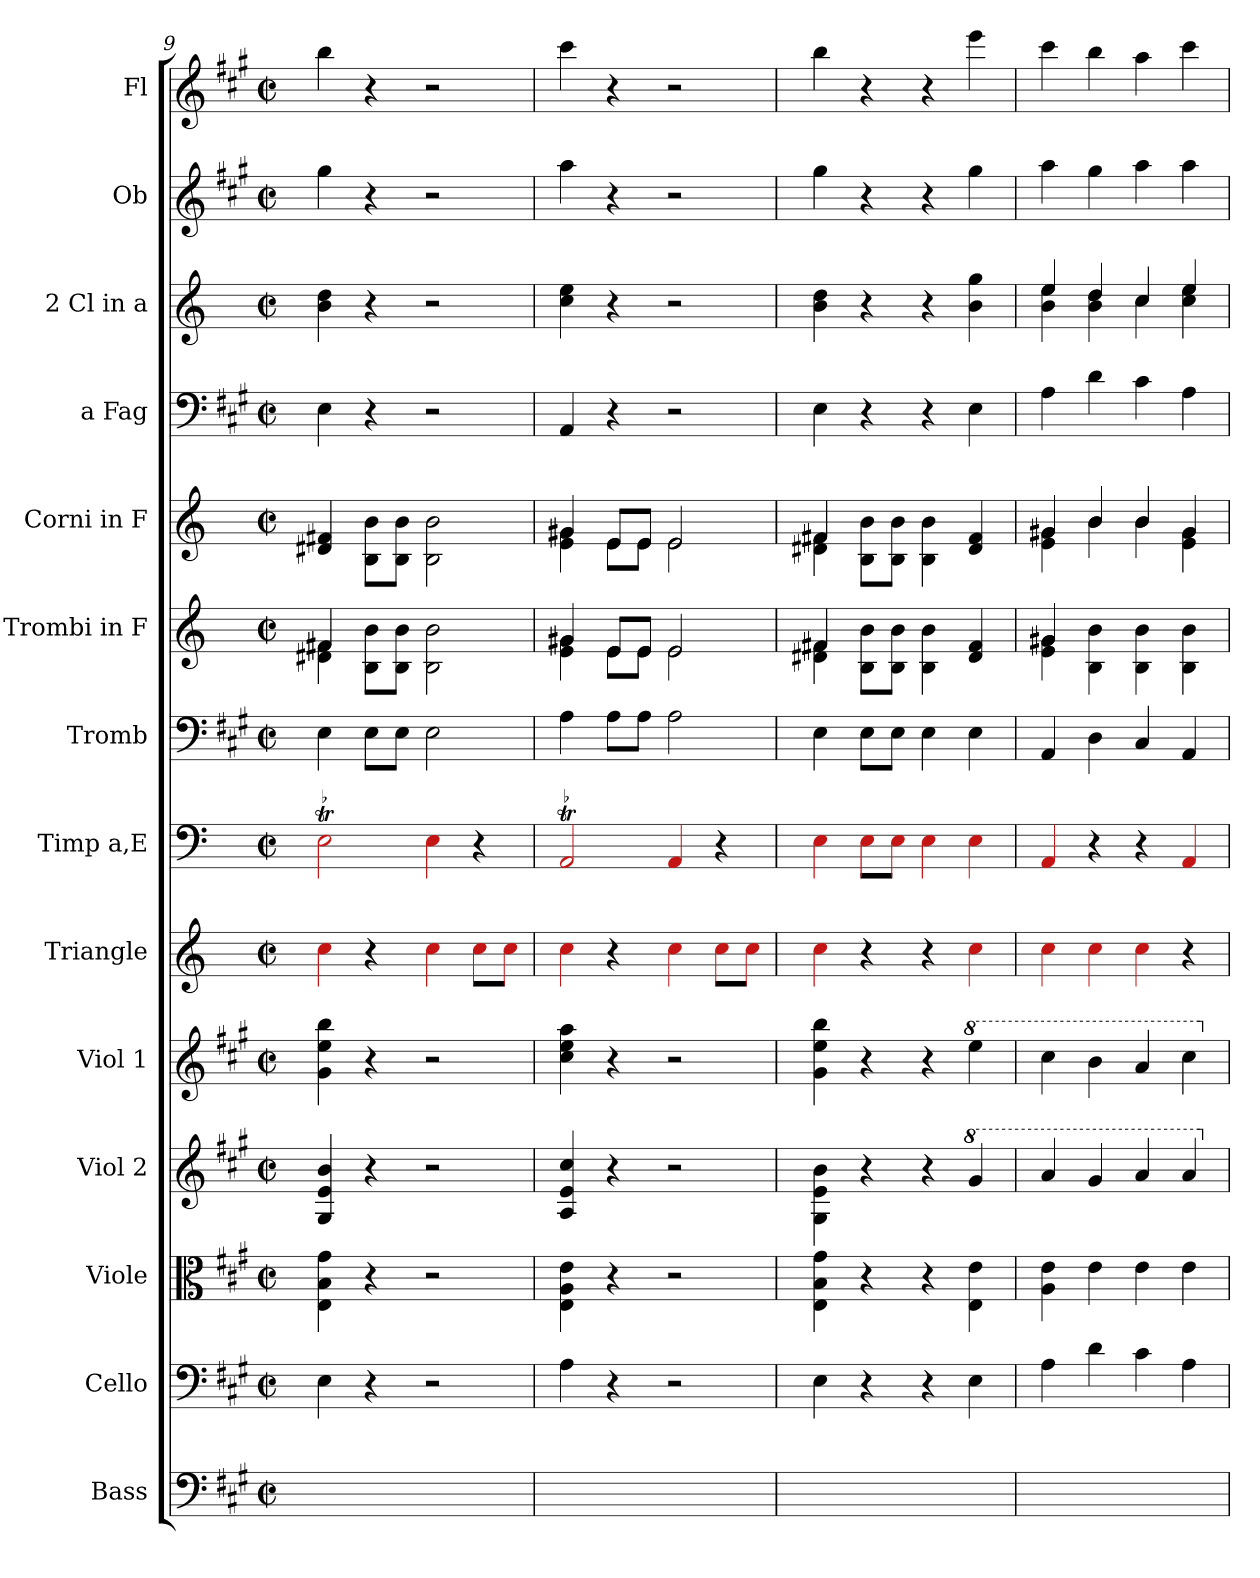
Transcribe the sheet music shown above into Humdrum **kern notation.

**kern	**kern	**kern	**kern	**kern	**kern	**kern	**kern	**kern	**kern	**kern	**kern	**kern	**kern
*part14	*part13	*part12	*part11	*part10	*part9	*part8	*part7	*part6	*part5	*part4	*part3	*part2	*part1
*staff14	*staff13	*staff12	*staff11	*staff10	*staff9	*staff8	*staff7	*staff6	*staff5	*staff4	*staff3	*staff2	*staff1
*I"Bass	*I"Cello	*I"Viole	*I"Viol 2	*I"Viol 1	*I"Triangle	*I"Timp a,E	*I"Tromb	*I"Trombi in F	*I"Corni in F	*I"a Fag	*I"2 Cl in a	*I"Ob	*I"Fl
*	*	*I'vle	*I'vl 2	*I'vl 1	*	*I'timp	*I'trb	*I'tr in F	*I'cor in F	*I'fag	*I'cl in A	*I'ob	*I'fl
*clefF4	*clefF4	*clefC3	*clefG2	*clefG2	*clefG2	*clefF4	*clefF4	*clefG2	*clefG2	*clefF4	*clefG2	*clefG2	*clefG2
*	*	*	*	*	*	*	*	*ITrd-3c-5	*ITrd4c7	*	*ITrd2c3	*	*
*k[f#c#g#]	*k[f#c#g#]	*k[f#c#g#]	*k[f#c#g#]	*k[f#c#g#]	*k[]	*k[]	*k[f#c#g#]	*k[b-]	*k[b-]	*k[f#c#g#]	*k[f#c#g#]	*k[f#c#g#]	*k[f#c#g#]
*A:	*A:	*A:	*A:	*A:	*	*	*A:	*	*	*A:	*A:	*A:	*A:
*M2/2	*M2/2	*M2/2	*M2/2	*M2/2	*M2/2	*M2/2	*M2/2	*M2/2	*M2/2	*M2/2	*M2/2	*M2/2	*M2/2
*met(c|)	*met(c|)	*met(c|)	*met(c|)	*met(c|)	*met(c|)	*met(c|)	*met(c|)	*met(c|)	*met(c|)	*met(c|)	*met(c|)	*met(c|)	*met(c|)
=9	=9	=9	=9	=9	=9	=9	=9	=9	=9	=9	=9	=9	=9
*	*	*	*	*	*	*	*	*^	*	*	*	*	*
4E\yy	4E\	4E\ 4B\ 4g#\	4G#/ 4e/ 4b/	4g#\ 4ee\ 4bb\	4Rcc\	2Rcct\	4E\	4bn/	4g#X\ 4bn\	4G#X/ 4Bn/	4E\	4g#\ 4b\	4gg#\	4bb\
4ryy	4r	4r	4r	4r	4r	.	8E\L	8e\ 8ee\L	2.ryy	8E\ 8e\L	4r	4r	4r	4r
.	.	.	.	.	.	.	8E\J	8e\ 8ee\J	.	8E\ 8e\J	.	.	.	.
2ryy	2r	2r	2r	2r	4Rcc\	4Rcc\	2E\	2e\ 2ee\	.	2E\ 2e\	2r	2r	2r	2r
.	.	.	.	.	8Rcc\L	4r	.	.	.	.	.	.	.	.
.	.	.	.	.	8Rcc\J	.	.	.	.	.	.	.	.	.
=10	=10	=10	=10	=10	=10	=10	=10	=10	=10	=10	=10	=10	=10	=10
*	*	*	*	*	*	*	*	*	*	*^	*	*	*	*
4A\yy	4A\	4E\ 4A\ 4e\	4A/ 4e/ 4cc#/	4cc#\ 4ee\ 4aa\	4Rcc\	2Rft/	4A\	4cc#X/	4a\ 4cc#X\	4c#X/	4A\ 4c#X\	4AA/	4a\ 4cc#\	4aa\	4ccc#\
4ryy	4r	4r	4r	4r	4r	.	8A\L	8a/L	8a\L	8A/L	8A\L	4r	4r	4r	4r
.	.	.	.	.	.	.	8A\J	8a/J	8a\J	8A/J	8A\J	.	.	.	.
2ryy	2r	2r	2r	2r	4Rcc\	4Rf/	2A\	2a/	2a\	2A/	2A\	2r	2r	2r	2r
.	.	.	.	.	8Rcc\L	4r	.	.	.	.	.	.	.	.	.
.	.	.	.	.	8Rcc\J	.	.	.	.	.	.	.	.	.	.
=11	=11	=11	=11	=11	=11	=11	=11	=11	=11	=11	=11	=11	=11	=11	=11
4E\yy	4E\	4E\ 4B\ 4g#\	4G#\ 4e\ 4b\	4g#\ 4ee\ 4bb\	4Rcc\	4Rcc\	4E\	4bn/	4g#X\ 4bn\	4Bn/	4G#X\ 4Bn\	4E\	4g#\ 4b\	4gg#\	4bb\
4ryy	4r	4r	4r	4r	4r	8Rcc\L	8E\L	8e\ 8ee\L	2.ryy	8E\ 8e\L	2.ryy	4r	4r	4r	4r
.	.	.	.	.	.	8Rcc\J	8E\J	8e\ 8ee\J	.	8E\ 8e\J	.	.	.	.	.
4ryy	4r	4r	4r	4r	4r	4Rcc\	4E\	4e\ 4ee\	.	4E\ 4e\	.	4r	4r	4r	4r
*	*	*	*8va	*	*	*	*	*	*	*	*	*	*	*	*
*	*	*	*	*8va	*	*	*	*	*	*	*	*	*	*	*
4E\yy	4E\	4E\ 4e\	4gg#/	4eee\	4Rcc\	4Rcc\	4E\	4g#/ 4b/	.	4G#/ 4B/	.	4E\	4g#\ 4ee\	4gg#\	4eee\
=12	=12	=12	=12	=12	=12	=12	=12	=12	=12	=12	=12	=12	=12	=12	=12
*	*	*	*	*	*	*	*	*	*	*	*	*	*^	*	*
4A\yy	4A\	4A\ 4e\	4aa/	4ccc#\	4Rcc\	4Rf/	4AA/	4cc#X/	4a\ 4cc#X\	4c#X/	4A\ 4c#X\	4A\	4cc#/	4g#\ 4cc#\	4aa\	4ccc#\
4d\yy	4d\	4e\	4gg#/	4bb\	4Rcc\	4r	4D\	4e\ 4ee\	2.ryy	4e/	4e\	4d\	4b/	4g#\ 4b\	4gg#\	4bb\
4c#\yy	4c#\	4e\	4aa/	4aa/	4Rcc\	4r	4C#/	4e\ 4ee\	.	4e/	4e\	4c#\	4a/	4a\	4aa\	4aa\
4A\yy	4A\	4e\	4aa/	4ccc#\	4r	4Rf/	4AA/	4e\ 4ee\	.	4c#/	4A\ 4c#\	4A\	4cc#/	4a\ 4cc#\	4aa\	4ccc#\
*	*	*	*	*	*	*	*	*v	*v	*	*	*	*	*	*	*
*	*	*	*X8va	*	*	*	*	*	*	*	*	*	*	*	*
*	*	*	*	*X8va	*	*	*	*	*	*	*	*	*	*	*
*	*	*	*	*	*	*	*	*	*v	*v	*	*v	*v	*	*
=	=	=	=	=	=	=	=	=	=	=	=	=	=
*-	*-	*-	*-	*-	*-	*-	*-	*-	*-	*-	*-	*-	*-
